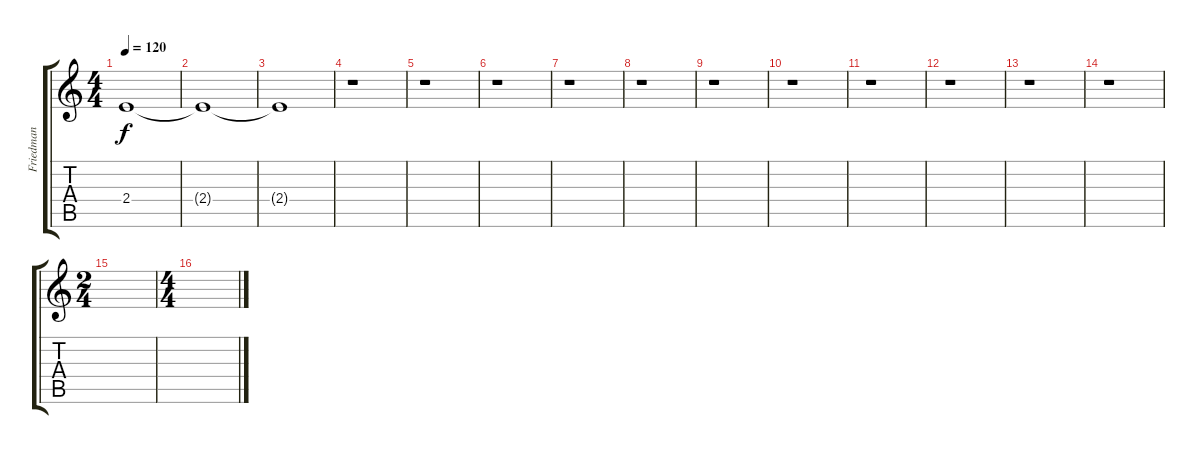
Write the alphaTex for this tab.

\track ("Friedman" "Friedman") {instrument distortionguitar}
\staff {score tabs}
\tuning (E4 B3 G3 D3 A2 E2) {hide}
\ts (4 4)
\tempo 120
\clef g2
\ks c
2.4{t}.1{dy f} |
2.4{t}.1 |
2.4{t}.1 |
r.1 |
r.1 |
r.1 |
r.1 |
r.1 |
r.1 |
r.1 |
r.1 |
r.1 |
r.1 |
r.1 |
\ts (2 4)
|
\ts (4 4)
